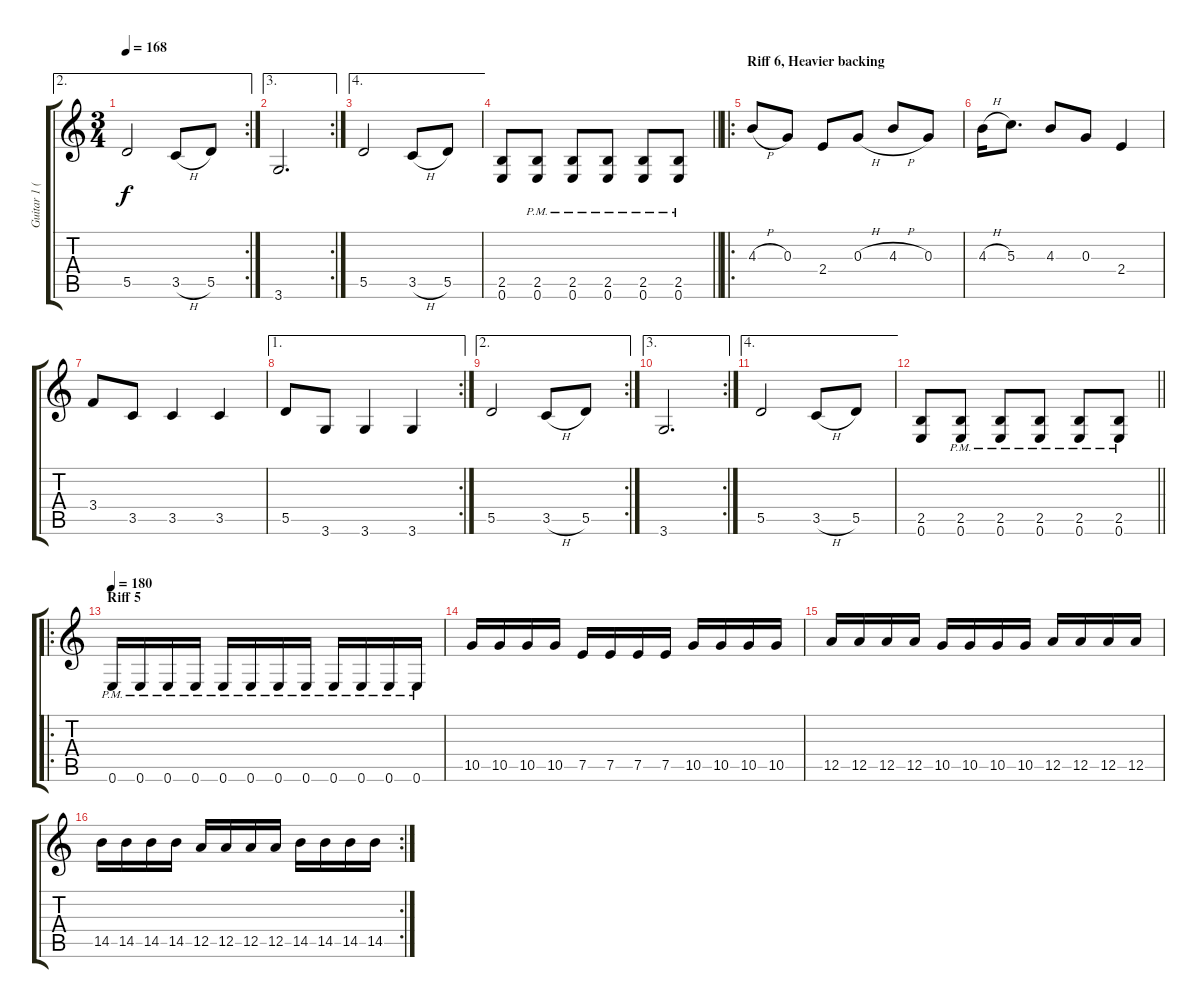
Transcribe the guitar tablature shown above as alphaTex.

\track ("Guitar 1 (Lead)" "Guitar 1 (") {instrument distortionguitar}
\staff {score tabs}
\tuning (E4 B3 G3 D3 A2 E2) {hide}
\ae 2
\rc 2
\ts (3 4)
\tempo 168
\clef g2
\ks c
5.5.2{dy f} 3.5{h}.8 5.5.8 |
\ae 3
\rc 2
3.6.2{d} |
\ae 4
5.5.2 3.5{h}.8 5.5.8 |
\barLineRight lightlight
(2.5 0.6).8 (2.5{pm} 0.6{pm}).8 (2.5{pm} 0.6{pm}).8 (2.5{pm} 0.6{pm}).8 (2.5{pm} 0.6{pm}).8 (2.5{pm} 0.6{pm}).8 |
\ro
\section ("" "Riff 6, Heavier backing")
4.3{h}.8 0.3.8 2.4.8 0.3{h}.8 4.3{h}.8 0.3.8 |
4.3{h}.16 5.3.8{d} 4.3.8 0.3.8 2.4.4 |
3.4.8 3.5.8 3.5.4 3.5.4 |
\ae 1
\rc 2
5.5.8 3.6.8 3.6.4 3.6.4 |
\ae 2
\rc 2
5.5.2 3.5{h}.8 5.5.8 |
\ae 3
\rc 2
3.6.2{d} |
\ae 4
5.5.2 3.5{h}.8 5.5.8 |
\barLineRight lightlight
(2.5 0.6).8 (2.5{pm} 0.6{pm}).8 (2.5{pm} 0.6{pm}).8 (2.5{pm} 0.6{pm}).8 (2.5{pm} 0.6{pm}).8 (2.5{pm} 0.6{pm}).8 |
\ro
\section ("" "Riff 5")
\tempo 180
0.6{pm}.16 0.6{pm}.16 0.6{pm}.16 0.6{pm}.16 0.6{pm}.16 0.6{pm}.16 0.6{pm}.16 0.6{pm}.16 0.6{pm}.16 0.6{pm}.16 0.6{pm}.16 0.6{pm}.16 |
10.5.16 10.5.16 10.5.16 10.5.16 7.5.16 7.5.16 7.5.16 7.5.16 10.5.16 10.5.16 10.5.16 10.5.16 |
12.5.16 12.5.16 12.5.16 12.5.16 10.5.16 10.5.16 10.5.16 10.5.16 12.5.16 12.5.16 12.5.16 12.5.16 |
\rc 2
14.5.16 14.5.16 14.5.16 14.5.16 12.5.16 12.5.16 12.5.16 12.5.16 14.5.16 14.5.16 14.5.16 14.5.16
